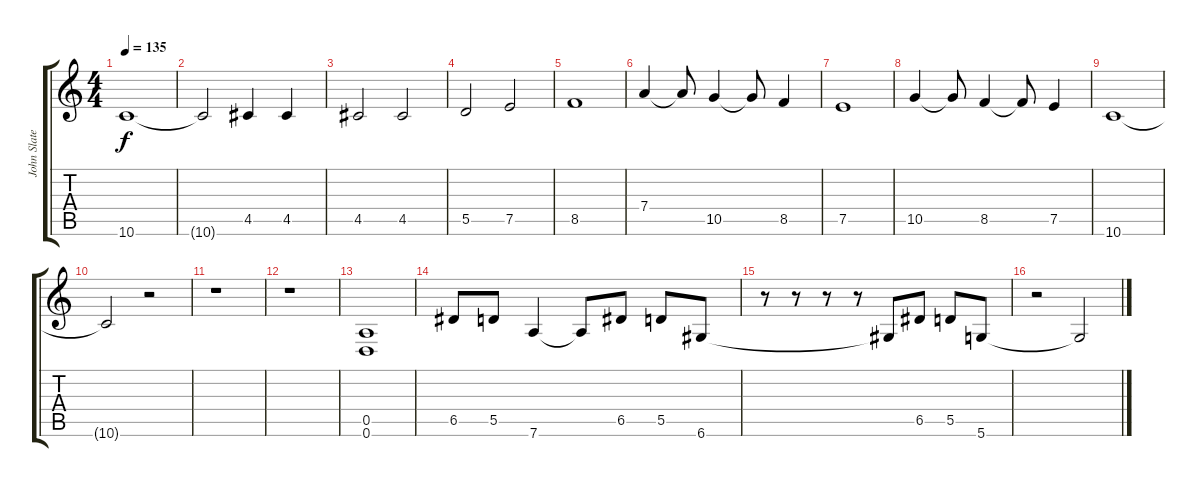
\track ("John Slater" "John Slate") {instrument electricguitarclean}
\staff {score tabs}
\tuning (E4 B3 G3 D3 A2 D2) {hide}
\ts (4 4)
\tempo 135
\clef g2
\ks c
10.6.1{dy f instrument distortionguitar} |
10.6{t}.2 4.5.4 4.5.4 |
4.5.2 4.5.2 |
5.5.2 7.5.2 |
8.5.1{instrument distortionguitar} |
7.4.4{instrument distortionguitar} 7.4{t}.8 10.5.4 10.5{t}.8 8.5.4 |
7.5.1{instrument distortionguitar} |
10.5.4{instrument distortionguitar} 10.5{t}.8 8.5.4 8.5{t}.8 7.5.4 |
10.6.1{instrument distortionguitar} |
10.6{t}.2 r.2 |
r.1 |
r.1 |
(0.5 0.6).1{instrument distortionguitar} |
6.5.8 5.5.8 7.6.4 7.6{t}.8 6.5.8 5.5.8 6.6.8 |
r.8 r.8 r.8 r.8 6.6{t}.8 6.5.8 5.5.8 5.6.8 |
r.2 5.6{t}.2
